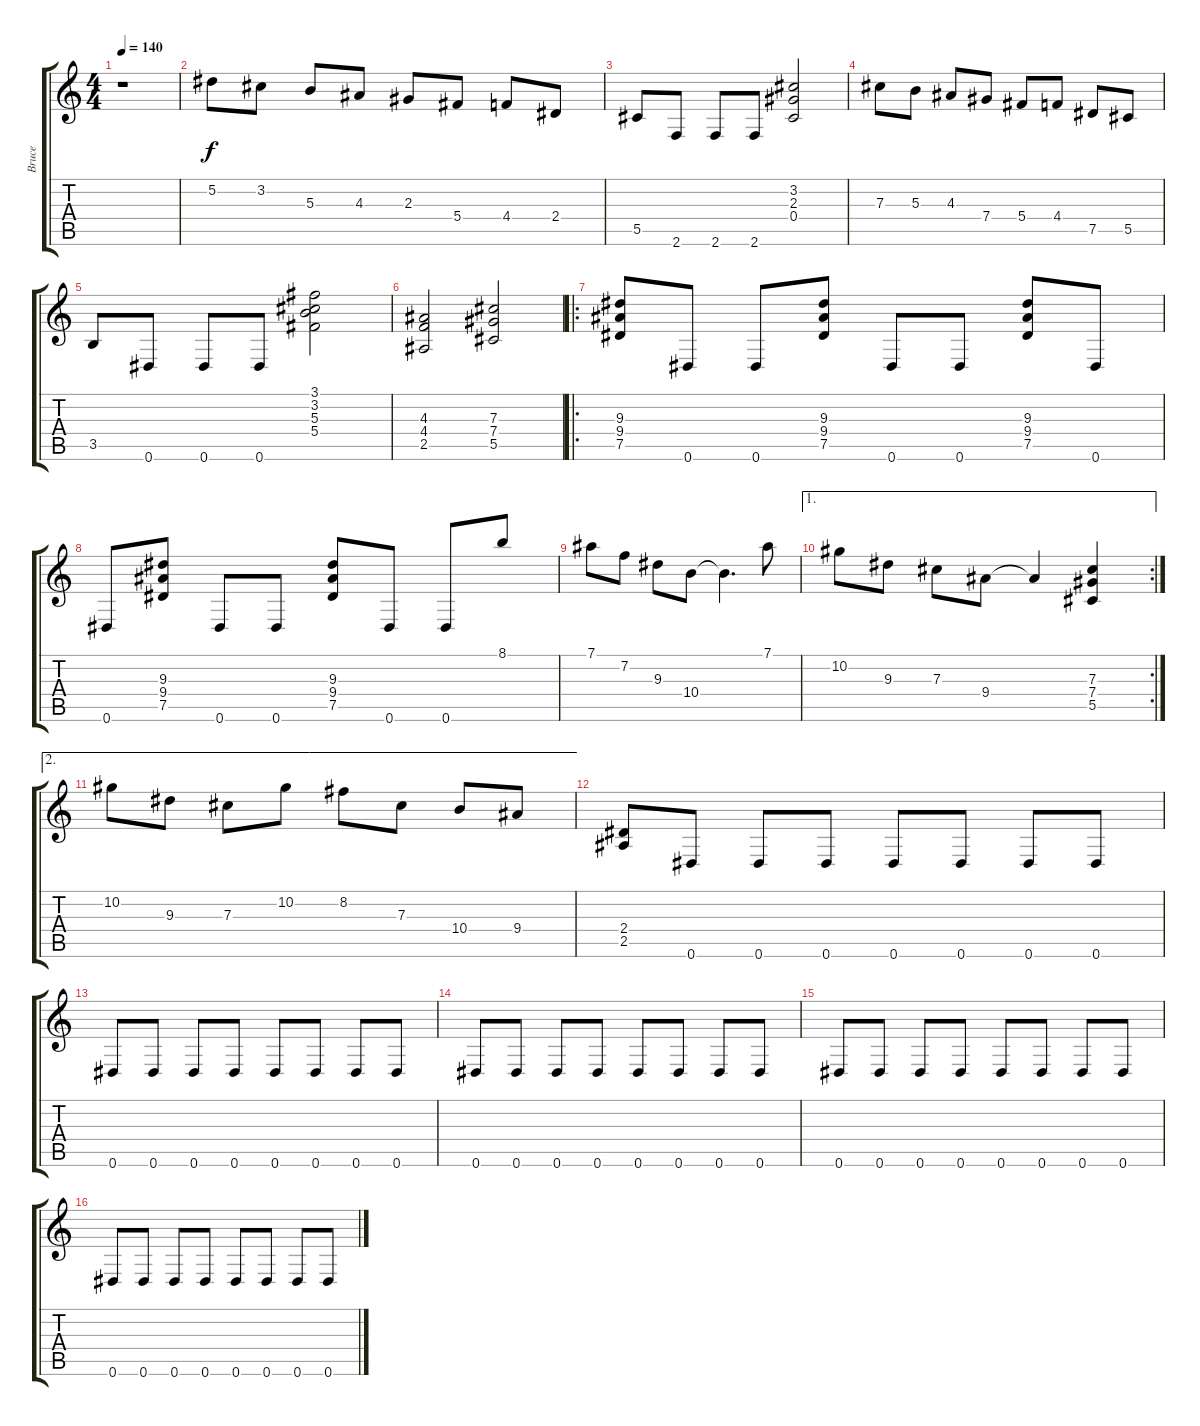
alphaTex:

\track ("Bruce" "Bruce") {instrument distortionguitar}
\staff {score tabs}
\tuning (Eb4 Bb3 Gb3 Db3 Ab2 Eb2) {hide}
\ts (4 4)
\tempo 140
\clef g2
\ks c
r.1{dy f instrument distortionguitar} |
5.2.8 3.2.8 5.3.8 4.3.8 2.3.8 5.4.8 4.4.8 2.4.8 |
5.5.8 2.6.8 2.6.8 2.6.8 (3.2 2.3 0.4).2 |
7.3.8 5.3.8 4.3.8 7.4.8 5.4.8 4.4.8 7.5.8 5.5.8 |
3.5.8 0.6.8 0.6.8 0.6.8 (3.1 3.2 5.3 5.4).2 |
(4.3 4.4 2.5).2 (7.3 7.4 5.5).2 |
\ro
(9.3 9.4 7.5).8 0.6.8 0.6.8 (9.3 9.4 7.5).8 0.6.8 0.6.8 (9.3 9.4 7.5).8 0.6.8 |
0.6.8 (9.3 9.4 7.5).8 0.6.8 0.6.8 (9.3 9.4 7.5).8 0.6.8 0.6.8 8.1.8 |
7.1.8 7.2.8 9.3.8 10.4.8 10.4{t}.4{d} 7.1.8 |
\ae 1
\rc 2
10.2.8 9.3.8 7.3.8 9.4.8 9.4{t}.4 (7.3 7.4 5.5).4 |
\ae 2
10.2.8 9.3.8 7.3.8 10.2.8 8.2.8 7.3.8 10.4.8 9.4.8 |
(2.4 2.5).8 0.6.8 0.6.8 0.6.8 0.6.8 0.6.8 0.6.8 0.6.8 |
0.6.8 0.6.8 0.6.8 0.6.8 0.6.8 0.6.8 0.6.8 0.6.8 |
0.6.8 0.6.8 0.6.8 0.6.8 0.6.8 0.6.8 0.6.8 0.6.8 |
0.6.8 0.6.8 0.6.8 0.6.8 0.6.8 0.6.8 0.6.8 0.6.8 |
0.6.8 0.6.8 0.6.8 0.6.8 0.6.8 0.6.8 0.6.8 0.6.8
